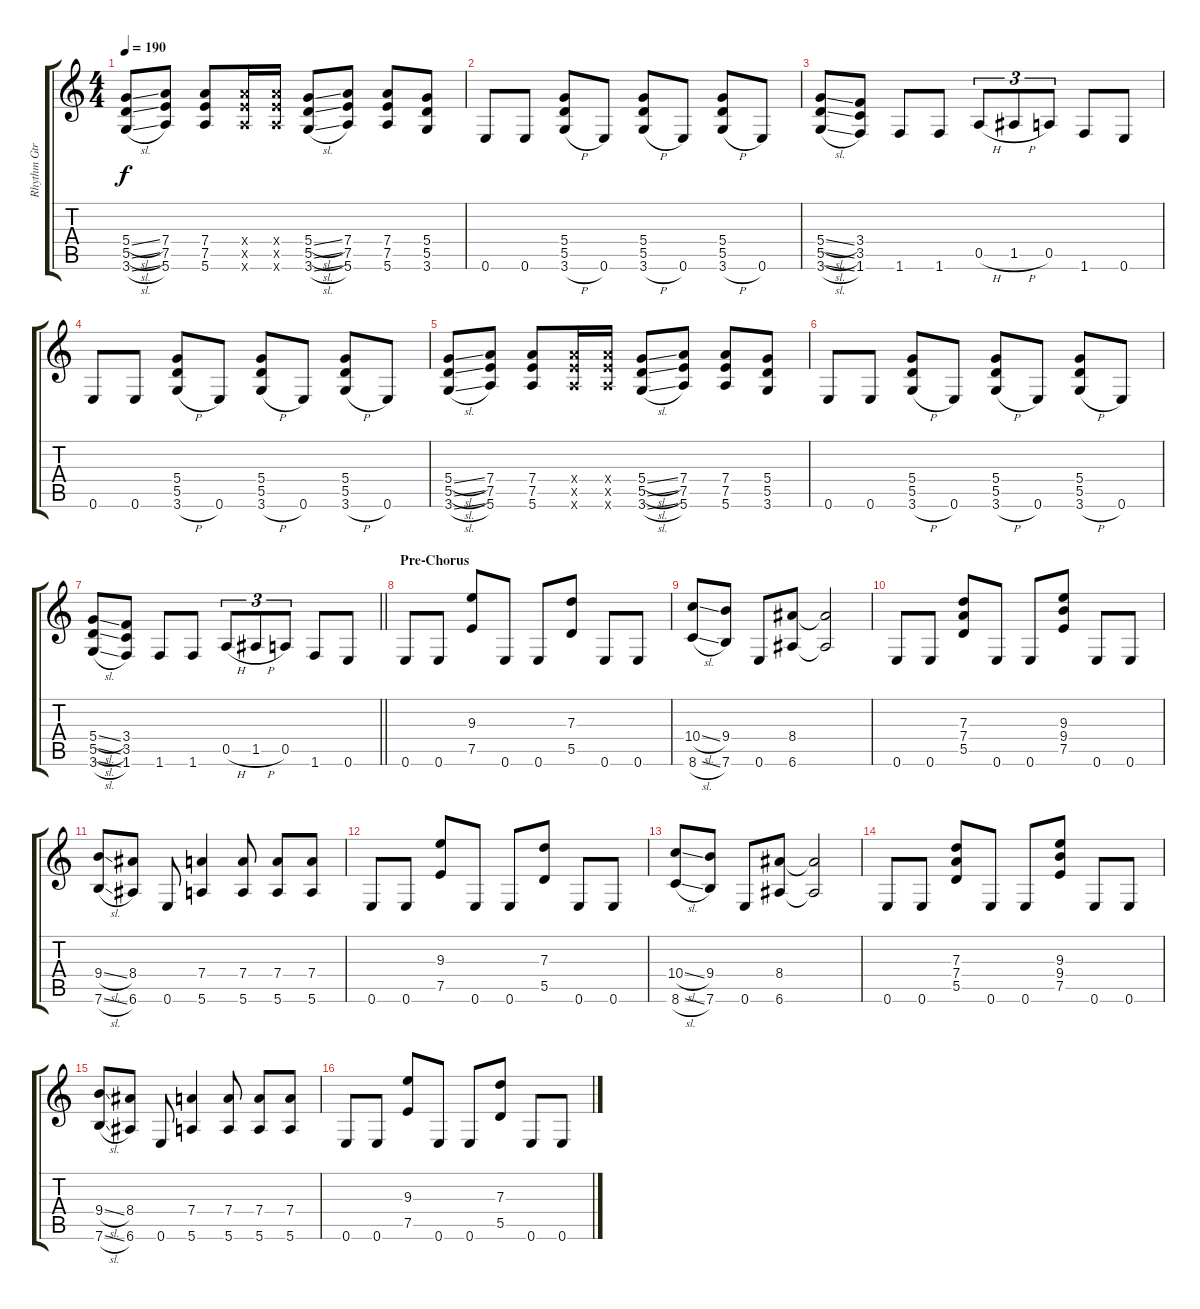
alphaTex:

\track ("Rhythm Gtr. I" "Rhythm Gtr") {instrument overdrivenguitar}
\staff {score tabs}
\tuning (E4 B3 G3 D3 A2 E2) {hide}
\ts (4 4)
\tempo 190
\clef g2
\ks c
(5.4{sl} 5.5{sl} 3.6{sl}).8{dy f} (7.4 7.5 5.6).8 (7.4 7.5 5.6).8 (7.4{x} 7.5{x} 5.6{x}).16 (7.4{x} 7.5{x} 5.6{x}).16 (5.4{sl} 5.5{sl} 3.6{sl}).8 (7.4 7.5 5.6).8 (7.4 7.5 5.6).8 (5.4 5.5 3.6).8 |
0.6.8 0.6.8 (5.4 5.5 3.6{h}).8 0.6.8 (5.4 5.5 3.6{h}).8 0.6.8 (5.4 5.5 3.6{h}).8 0.6.8 |
(5.4{sl} 5.5{sl} 3.6{sl}).8 (3.4 3.5 1.6).8 1.6.8 1.6.8 0.5{h}.8{tu (3 2)} 1.5{h}.8{tu (3 2)} 0.5.8{tu (3 2)} 1.6.8 0.6.8 |
0.6.8 0.6.8 (5.4 5.5 3.6{h}).8 0.6.8 (5.4 5.5 3.6{h}).8 0.6.8 (5.4 5.5 3.6{h}).8 0.6.8 |
(5.4{sl} 5.5{sl} 3.6{sl}).8 (7.4 7.5 5.6).8 (7.4 7.5 5.6).8 (7.4{x} 7.5{x} 5.6{x}).16 (7.4{x} 7.5{x} 5.6{x}).16 (5.4{sl} 5.5{sl} 3.6{sl}).8 (7.4 7.5 5.6).8 (7.4 7.5 5.6).8 (5.4 5.5 3.6).8 |
0.6.8 0.6.8 (5.4 5.5 3.6{h}).8 0.6.8 (5.4 5.5 3.6{h}).8 0.6.8 (5.4 5.5 3.6{h}).8 0.6.8 |
\barLineRight lightlight
(5.4{sl} 5.5{sl} 3.6{sl}).8 (3.4 3.5 1.6).8 1.6.8 1.6.8 0.5{h}.8{tu (3 2)} 1.5{h}.8{tu (3 2)} 0.5.8{tu (3 2)} 1.6.8 0.6.8 |
\section ("" "Pre-Chorus")
0.6.8 0.6.8 (9.3 7.5).8 0.6.8 0.6.8 (7.3 5.5).8 0.6.8 0.6.8 |
(10.4{sl} 8.6{sl}).8 (9.4 7.6).8 0.6.8 (8.4 6.6).8 (8.4{t} 6.6{t}).2 |
0.6.8 0.6.8 (7.3 7.4 5.5).8 0.6.8 0.6.8 (9.3 9.4 7.5).8 0.6.8 0.6.8 |
(9.4{sl} 7.6{sl}).8 (8.4 6.6).8 0.6.8 (7.4 5.6).4 (7.4 5.6).8 (7.4 5.6).8 (7.4 5.6).8 |
0.6.8 0.6.8 (9.3 7.5).8 0.6.8 0.6.8 (7.3 5.5).8 0.6.8 0.6.8 |
(10.4{sl} 8.6{sl}).8 (9.4 7.6).8 0.6.8 (8.4 6.6).8 (8.4{t} 6.6{t}).2 |
0.6.8 0.6.8 (7.3 7.4 5.5).8 0.6.8 0.6.8 (9.3 9.4 7.5).8 0.6.8 0.6.8 |
(9.4{sl} 7.6{sl}).8 (8.4 6.6).8 0.6.8 (7.4 5.6).4 (7.4 5.6).8 (7.4 5.6).8 (7.4 5.6).8 |
0.6.8 0.6.8 (9.3 7.5).8 0.6.8 0.6.8 (7.3 5.5).8 0.6.8 0.6.8
